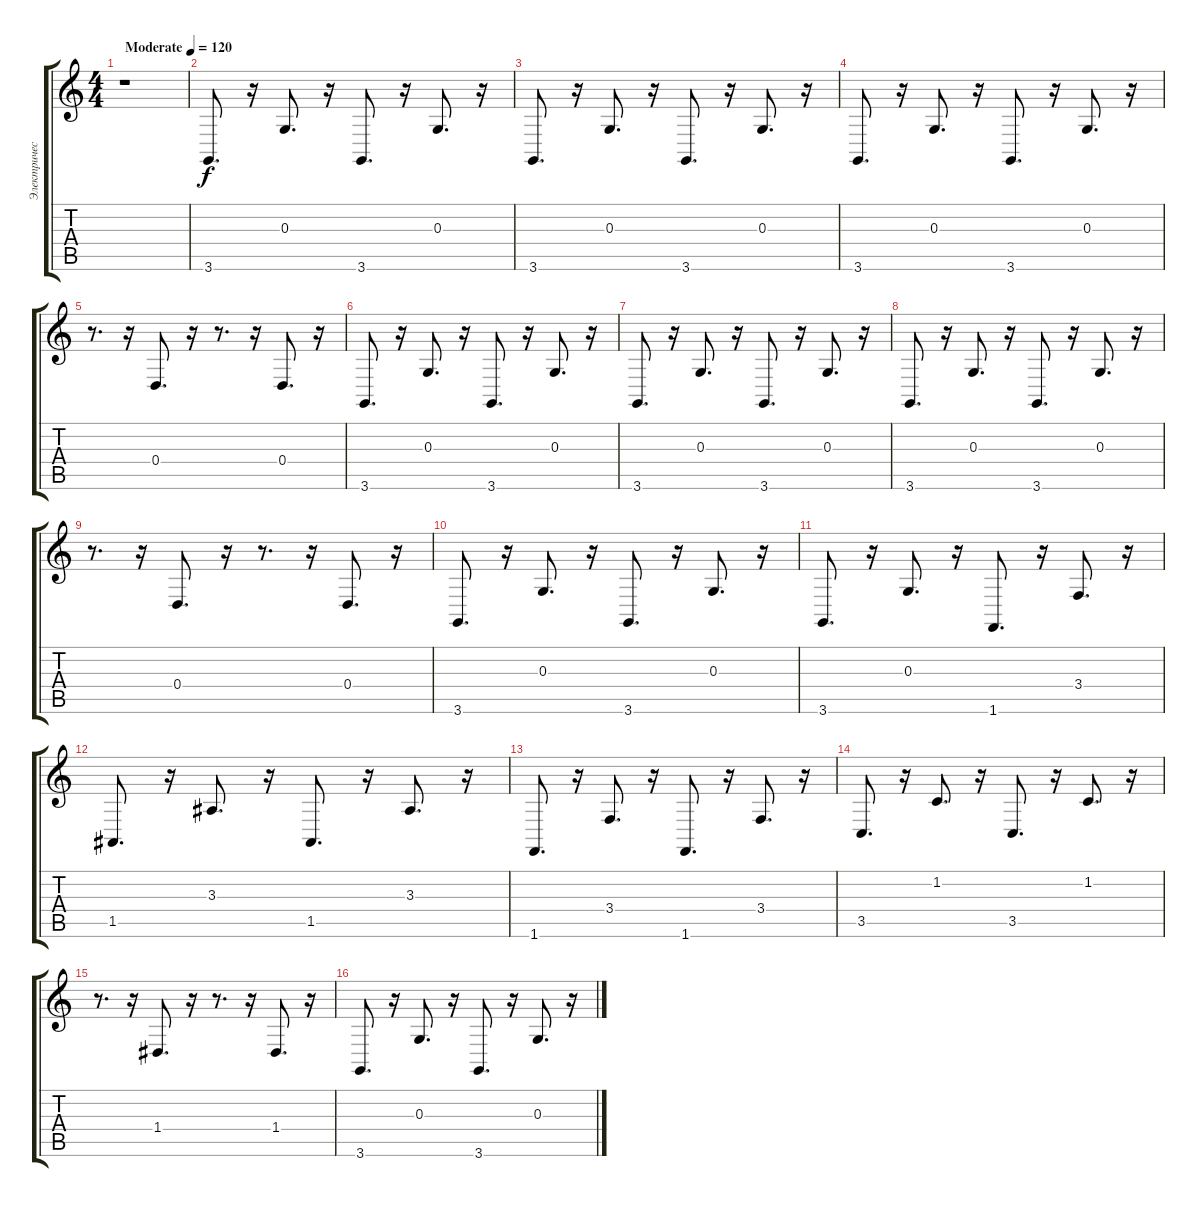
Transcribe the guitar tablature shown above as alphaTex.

\track ("Электрический Гранд Роя" "Электричес") {instrument electricgrandpiano}
\staff {score tabs}
\tuning (E4 B3 G3 D3 A2 E2) {hide}
\ts (4 4)
\tempo (120 "Moderate")
\clef g2
\ks c
r.1{dy f instrument electricgrandpiano} |
3.6.8{d} r.16 0.3.8{d} r.16 3.6.8{d} r.16 0.3.8{d} r.16 |
3.6.8{d} r.16 0.3.8{d} r.16 3.6.8{d} r.16 0.3.8{d} r.16 |
3.6.8{d} r.16 0.3.8{d} r.16 3.6.8{d} r.16 0.3.8{d} r.16 |
r.8{d} r.16 0.4.8{d} r.16 r.8{d} r.16 0.4.8{d} r.16 |
3.6.8{d} r.16 0.3.8{d} r.16 3.6.8{d} r.16 0.3.8{d} r.16 |
3.6.8{d} r.16 0.3.8{d} r.16 3.6.8{d} r.16 0.3.8{d} r.16 |
3.6.8{d} r.16 0.3.8{d} r.16 3.6.8{d} r.16 0.3.8{d} r.16 |
r.8{d} r.16 0.4.8{d} r.16 r.8{d} r.16 0.4.8{d} r.16 |
3.6.8{d} r.16 0.3.8{d} r.16 3.6.8{d} r.16 0.3.8{d} r.16 |
3.6.8{d} r.16 0.3.8{d} r.16 1.6.8{d} r.16 3.4.8{d} r.16 |
1.5.8{d} r.16 3.3.8{d} r.16 1.5.8{d} r.16 3.3.8{d} r.16 |
1.6.8{d} r.16 3.4.8{d} r.16 1.6.8{d} r.16 3.4.8{d} r.16 |
3.5.8{d} r.16 1.2.8{d} r.16 3.5.8{d} r.16 1.2.8{d} r.16 |
r.8{d} r.16 1.4.8{d} r.16 r.8{d} r.16 1.4.8{d} r.16 |
3.6.8{d} r.16 0.3.8{d} r.16 3.6.8{d} r.16 0.3.8{d} r.16
